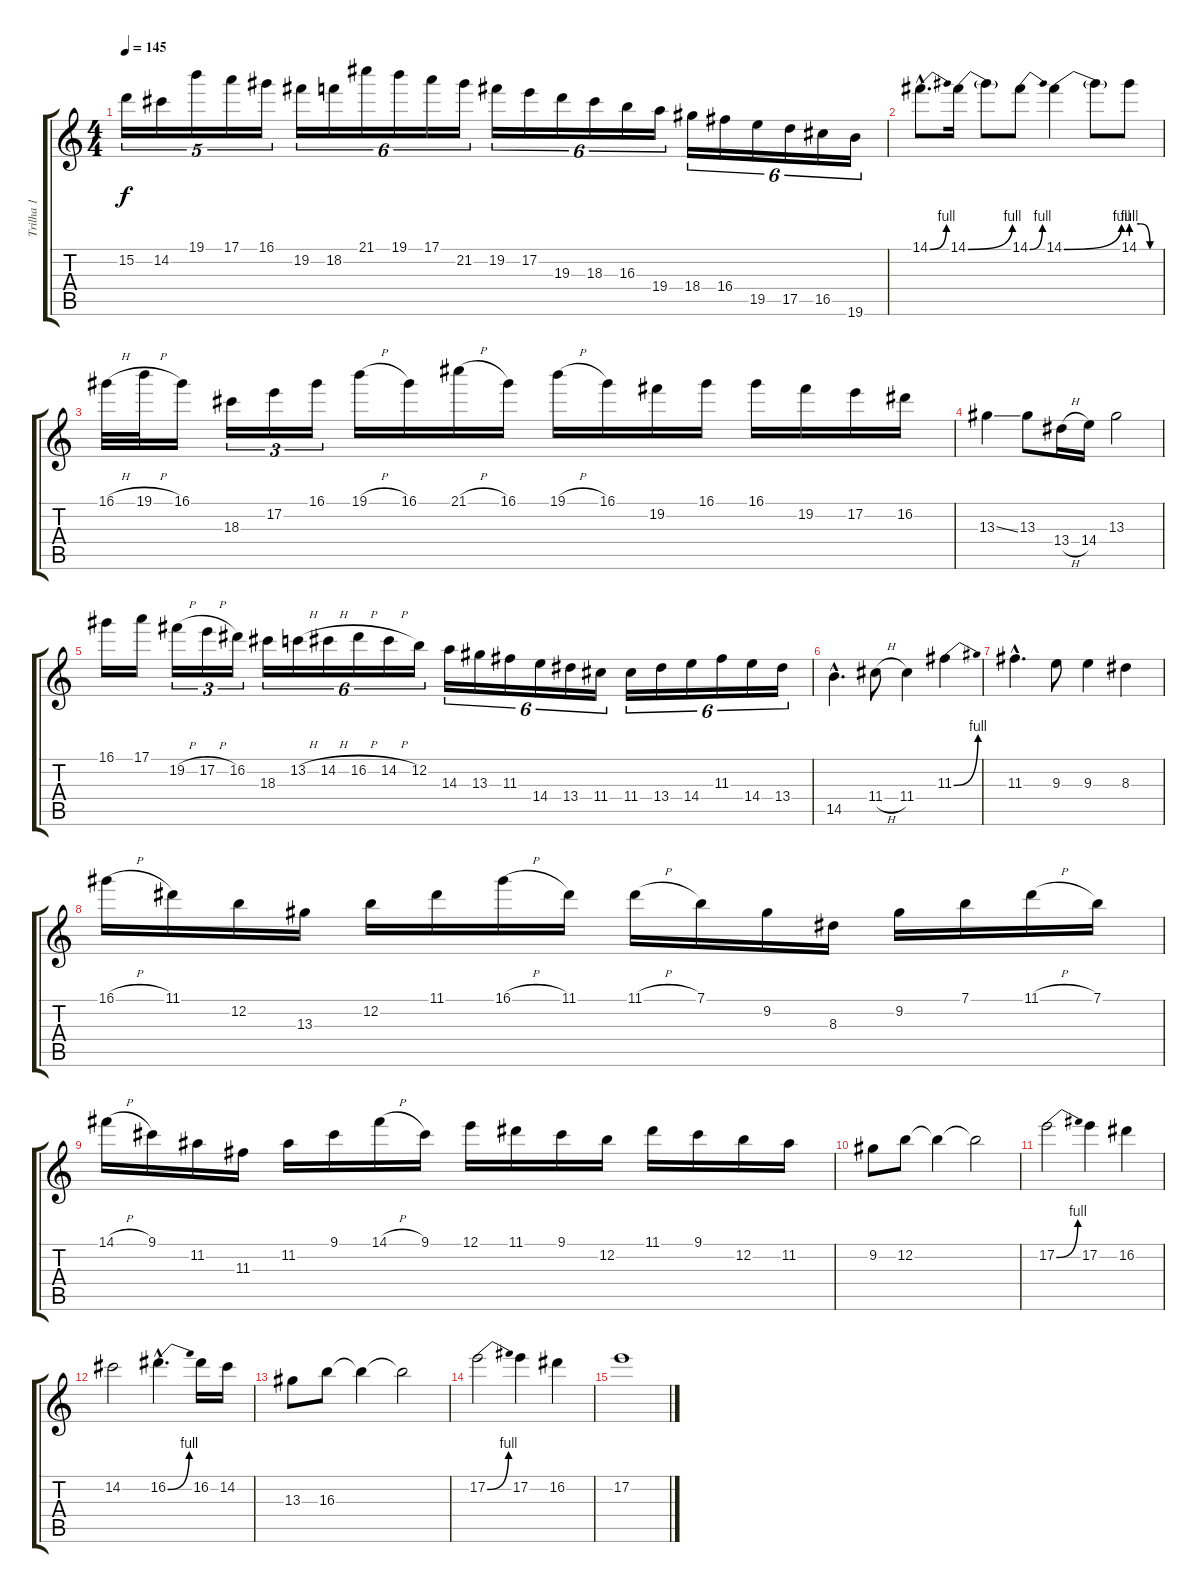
\track ("Trilha 1" "Trilha 1") {instrument overdrivenguitar}
\staff {score tabs}
\tuning (E4 B3 G3 D3 A2 E2) {hide}
\ts (4 4)
\tempo 145
\clef g2
\ks c
15.2.16{tu (5 4) dy f} 14.2.16{tu (5 4)} 19.1.16{tu (5 4)} 17.1.16{tu (5 4)} 16.1.16{tu (5 4)} 19.2.16{tu (6 4)} 18.2.16{tu (6 4)} 21.1.16{tu (6 4)} 19.1.16{tu (6 4)} 17.1.16{tu (6 4)} 21.2.16{tu (6 4)} 19.2.16{tu (6 4)} 17.2.16{tu (6 4)} 19.3.16{tu (6 4)} 18.3.16{tu (6 4)} 16.3.16{tu (6 4)} 19.4.16{tu (6 4)} 18.4.16{tu (6 4)} 16.4.16{tu (6 4)} 19.5.16{tu (6 4)} 17.5.16{tu (6 4)} 16.5.16{tu (6 4)} 19.6.16{tu (6 4)} |
14.1{be (bend 0 0 60 4) hac}.8{d} 14.1{be (bend 0 0 60 4)}.16 14.1{t}.8 14.1{be (bend 0 0 60 4)}.8 14.1{be (bend 0 0 60 4)}.4 14.1{t}.8 14.1{be (custom 0 4 20 4 40 0 60 0)}.8 |
16.1{h}.32 19.1{h}.32 16.1.16 18.3.16{tu (3 2)} 17.2.16{tu (3 2)} 16.1.16{tu (3 2)} 19.1{h}.16 16.1.16 21.1{h}.16 16.1.16 19.1{h}.16 16.1.16 19.2.16 16.1.16 16.1.16 19.2.16 17.2.16 16.2.16 |
13.3{ss}.4 13.3.8 13.4{h}.16 14.4.16 13.3.2 |
16.1.16 17.1.16 19.2{h}.16{tu (3 2)} 17.2{h}.16{tu (3 2)} 16.2.16{tu (3 2)} 18.3.16{tu (6 4)} 13.2{h}.16{tu (6 4)} 14.2{h}.16{tu (6 4)} 16.2{h}.16{tu (6 4)} 14.2{h}.16{tu (6 4)} 12.2.16{tu (6 4)} 14.3.16{tu (6 4)} 13.3.16{tu (6 4)} 11.3.16{tu (6 4)} 14.4.16{tu (6 4)} 13.4.16{tu (6 4)} 11.4.16{tu (6 4)} 11.4.16{tu (6 4)} 13.4.16{tu (6 4)} 14.4.16{tu (6 4)} 11.3.16{tu (6 4)} 14.4.16{tu (6 4)} 13.4.16{tu (6 4)} |
14.5{hac}.4{d} 11.4{h}.8 11.4.4 11.3{be (bend 0 0 60 4)}.4 |
11.3{hac}.4{d} 9.3.8 9.3.4 8.3.4 |
16.1{h}.16 11.1.16 12.2.16 13.3.16 12.2.16 11.1.16 16.1{h}.16 11.1.16 11.1{h}.16 7.1.16 9.2.16 8.3.16 9.2.16 7.1.16 11.1{h}.16 7.1.16 |
14.1{h}.16 9.1.16 11.2.16 11.3.16 11.2.16 9.1.16 14.1{h}.16 9.1.16 12.1.16 11.1.16 9.1.16 12.2.16 11.1.16 9.1.16 12.2.16 11.2.16 |
9.2.8 12.2.8 12.2{t}.4 12.2{t}.2 |
17.2{be (bend 0 0 60 4)}.2 17.2.4 16.2.4 |
14.2.2 16.2{be (bend 0 0 60 4) hac}.4{d} 16.2.16 14.2.16 |
13.3.8 16.3.8 16.3{t}.4 16.3{t}.2 |
17.2{be (bend 0 0 60 4)}.2 17.2.4 16.2.4 |
17.2.1
